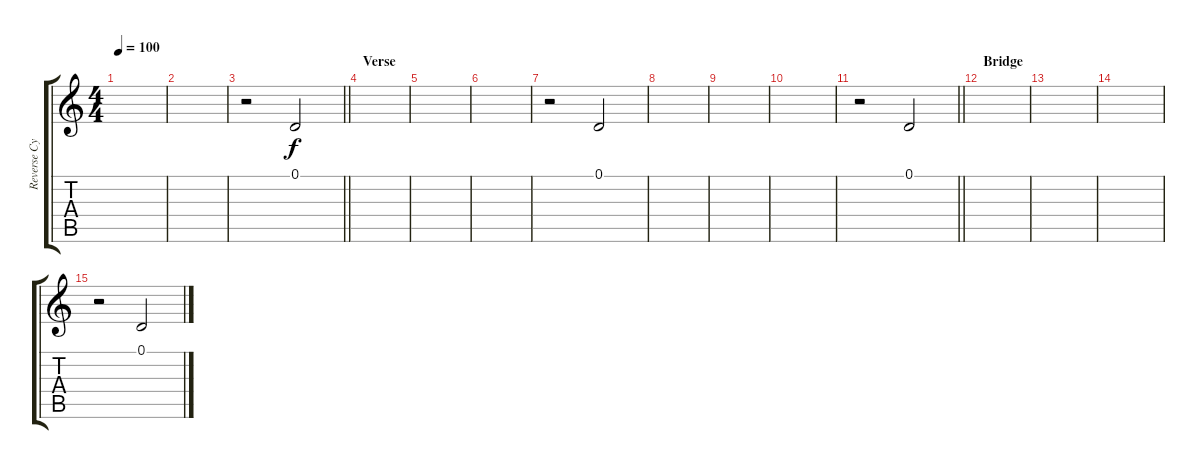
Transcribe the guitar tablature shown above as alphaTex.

\track ("Reverse Cymbal" "Reverse Cy") {instrument reversecymbal}
\staff {score tabs}
\tuning (D4 A3 F3 C3 G2 D2) {hide}
\ts (4 4)
\tempo 100
\clef g2
\ks c
|
|
\barLineRight lightlight
r.2 0.1.2 |
\section ("" "Verse")
|
|
|
r.2 0.1.2 |
|
|
|
\barLineRight lightlight
r.2 0.1.2 |
\section ("" "Bridge")
|
|
|
r.2 0.1.2
